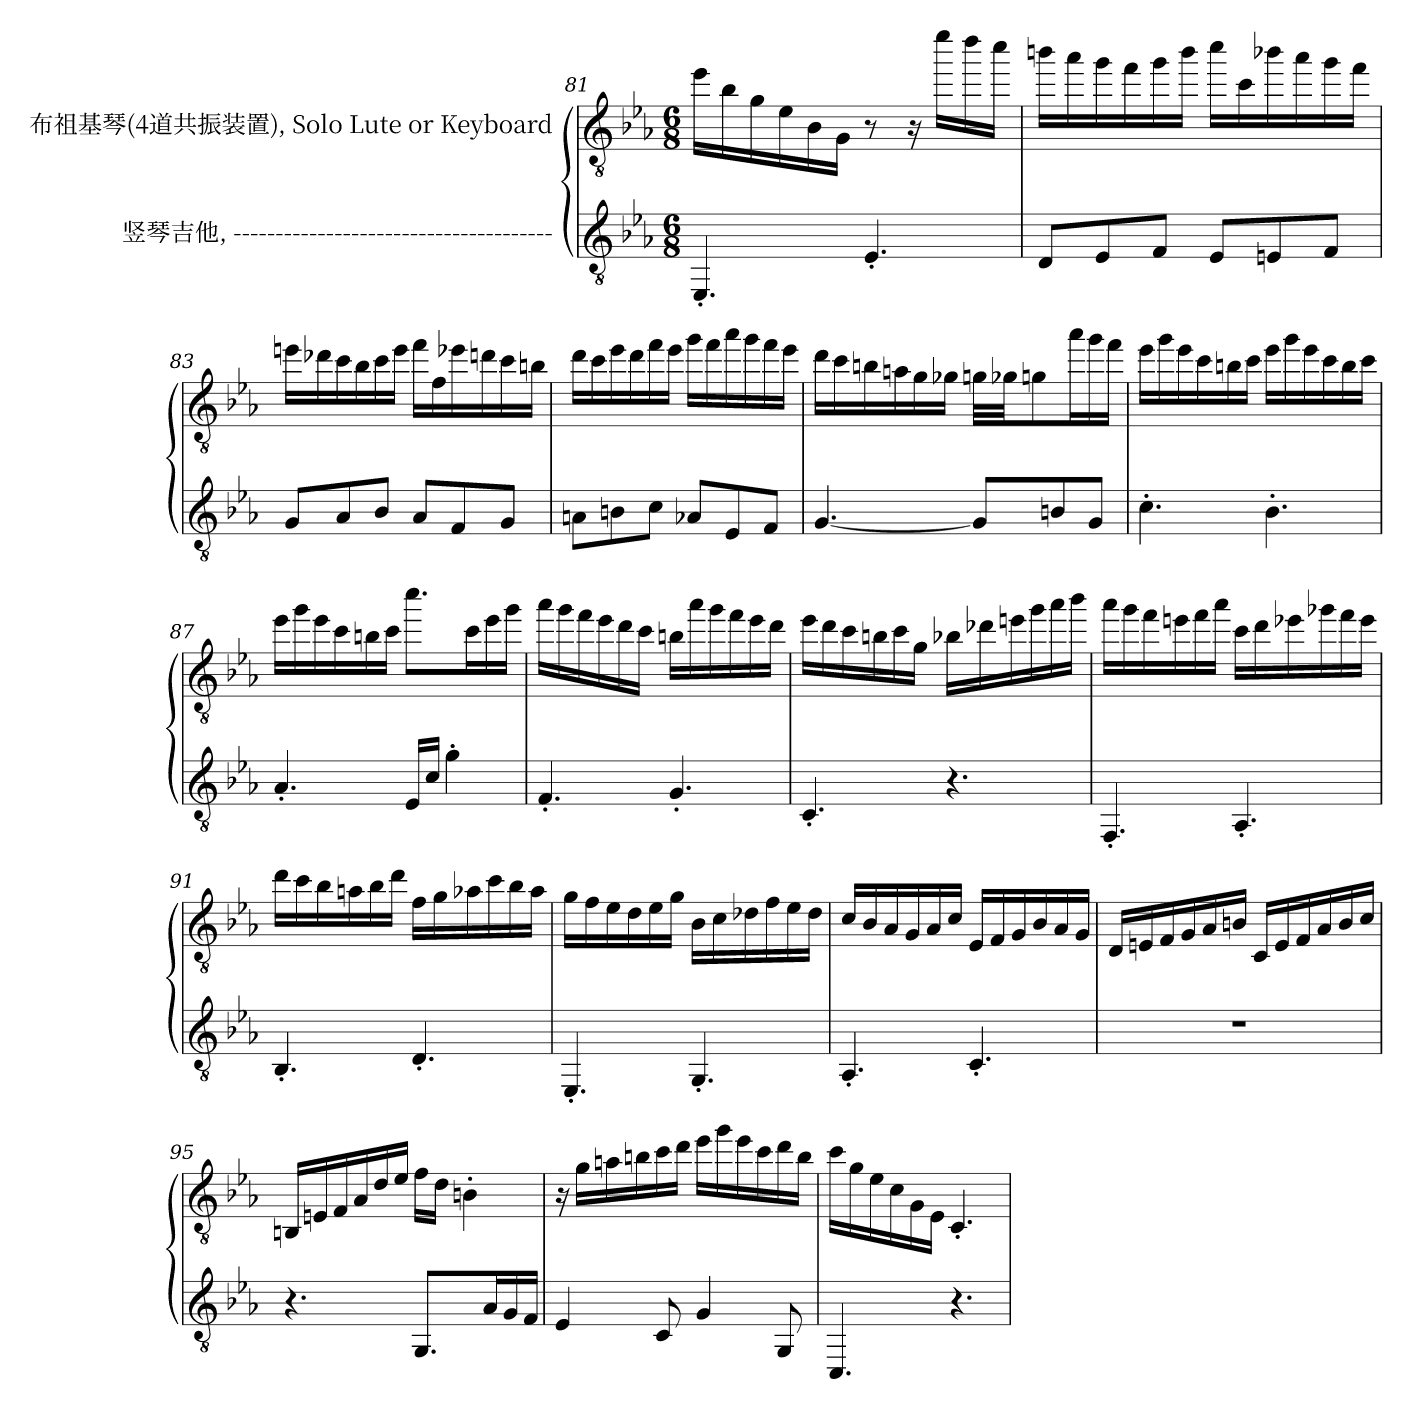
**kern	**kern
*part2	*part1
*staff2	*staff1
*I"竖琴吉他, --------------------------------------	*I"布祖基琴(4道共振装置), Solo Lute or Keyboard
!!LO:LB:g=z
*clefGv2	*clefGv2
*k[b-e-a-]	*k[b-e-a-]
*M6/8	*M6/8
=81	=81
4.EE-'/	16ee-\LL
.	16b-\
.	16g\
.	16e-\
.	16B-\
.	16G\JJ
4.E-'/	8r
.	16r
.	16eee-\LL
.	16ddd\
.	16ccc\JJ
=82	=82
8D/L	16bbn\LL
.	16aa-\
8E-/	16gg\
.	16ff\
8F/J	16gg\
.	16bb\JJ
8E-/L	16ccc\LL
.	16cc\
8En/	16bb-X\
.	16aa-\
8F/J	16gg\
.	16ff\JJ
!!LO:LB:g=z
=83	=83
8G/L	16een\LL
.	16dd-X\
8A-/	16cc\
.	16b-\
8B-/J	16cc\
.	16ee\JJ
8A-/L	16ff\LL
.	16f\
8F/	16ee-X\
.	16ddn\
8G/J	16cc\
.	16bn\JJ
=84	=84
8An\L	16dd\LL
.	16cc\
8Bn\	16ee-\
.	16dd\
8c\J	16ff\
.	16ee-\JJ
8A-X/L	16gg\LL
.	16ff\
8E-/	16aa-\
.	16gg\
8F/J	16ff\
.	16ee-\JJ
!!LO:LB:g=z
=85	=85
[4.G/	16dd\LL
.	16cc\
.	16bn\
.	16an\
.	16g\
.	16g-X\JJ
8G/L]	32gn\LLL
.	32g-X\JJ
.	8gn\
8Bn/	.
.	16aa-\L
8G/J	16gg\
.	16ff\JJ
=86	=86
4.c'\	16ee-\LL
.	16gg\
.	16ee-\
.	16cc\
.	16bn\
.	16cc\JJ
4.B-'\	16ee-\LL
.	16gg\
.	16ee-\
.	16cc\
.	16b\
.	16cc\JJ
!!LO:PB:g=z
=87	=87
4.A-'/	16ee-\LL
.	16gg\
.	16ee-\
.	16cc\
.	16bn\
.	16cc\JJ
16E-/LL	8.ccc\L
16c/JJ	.
4g'\	.
.	16cc\L
.	16ee-\
.	16gg\JJ
=88	=88
4.F'/	16aa-\LL
.	16gg\
.	16ff\
.	16ee-\
.	16dd\
.	16cc\JJ
4.G'/	16bn\LL
.	16aa-\
.	16gg\
.	16ff\
.	16ee-\
.	16dd\JJ
!!LO:LB:g=z
=89	=89
4.C'/	16ee-\LL
.	16dd\
.	16cc\
.	16bn\
.	16cc\
.	16g\JJ
4.r	16b-X\LL
.	16dd-X\
.	16een\
.	16gg\
.	16aa-\
.	16bb-\JJ
=90	=90
4.FF'/	16aa-\LL
.	16gg\
.	16ff\
.	16een\
.	16ff\
.	16aa-\JJ
4.AA-'/	16cc\LL
.	16dd\
.	16ee-X\
.	16gg-X\
.	16ff\
.	16ee-\JJ
!!LO:LB:g=z
=91	=91
4.BB-'/	16dd\LL
.	16cc\
.	16b-\
.	16an\
.	16b-\
.	16dd\JJ
4.D'/	16f\LL
.	16g\
.	16a-X\
.	16cc\
.	16b-\
.	16a-\JJ
=92	=92
4.EE-'/	16g\LL
.	16f\
.	16e-\
.	16d\
.	16e-\
.	16g\JJ
4.GG'/	16B-\LL
.	16c\
.	16d-X\
.	16f\
.	16e-\
.	16d-\JJ
=93	=93
4.AA-'/	16c/LL
.	16B-/
.	16A-/
.	16G/
.	16A-/
.	16c/JJ
4.C'/	16E-/LL
.	16F/
.	16G/
.	16B-/
.	16A-/
.	16G/JJ
!!LO:LB:g=z
=94	=94
2.r	16D/LL
.	16En/
.	16F/
.	16G/
.	16A-/
.	16Bn/JJ
.	16C/LL
.	16E/
.	16F/
.	16A-/
.	16B/
.	16c/JJ
=95	=95
4.r	16BBn/LL
.	16En/
.	16F/
.	16A-/
.	16d/
.	16e-/JJ
8.GG/L	16f\LL
.	16d\JJ
.	4Bn'\
16A-/L	.
16G/	.
16F/JJ	.
!!LO:LB:g=z
=96	=96
4E-/	16r
.	16g\LL
.	16an\
.	16bn\
8C/	16cc\
.	16dd\JJ
4G/	16ee-\LL
.	16gg\
.	16ee-\
.	16cc\
8GG/	16dd\
.	16b\JJ
=97	=97
4.CC/	16cc\LL
.	16g\
.	16e-\
.	16c\
.	16G\
.	16E-\JJ
*	*MM33
4.r	4.C'/
=	=
*-	*-
